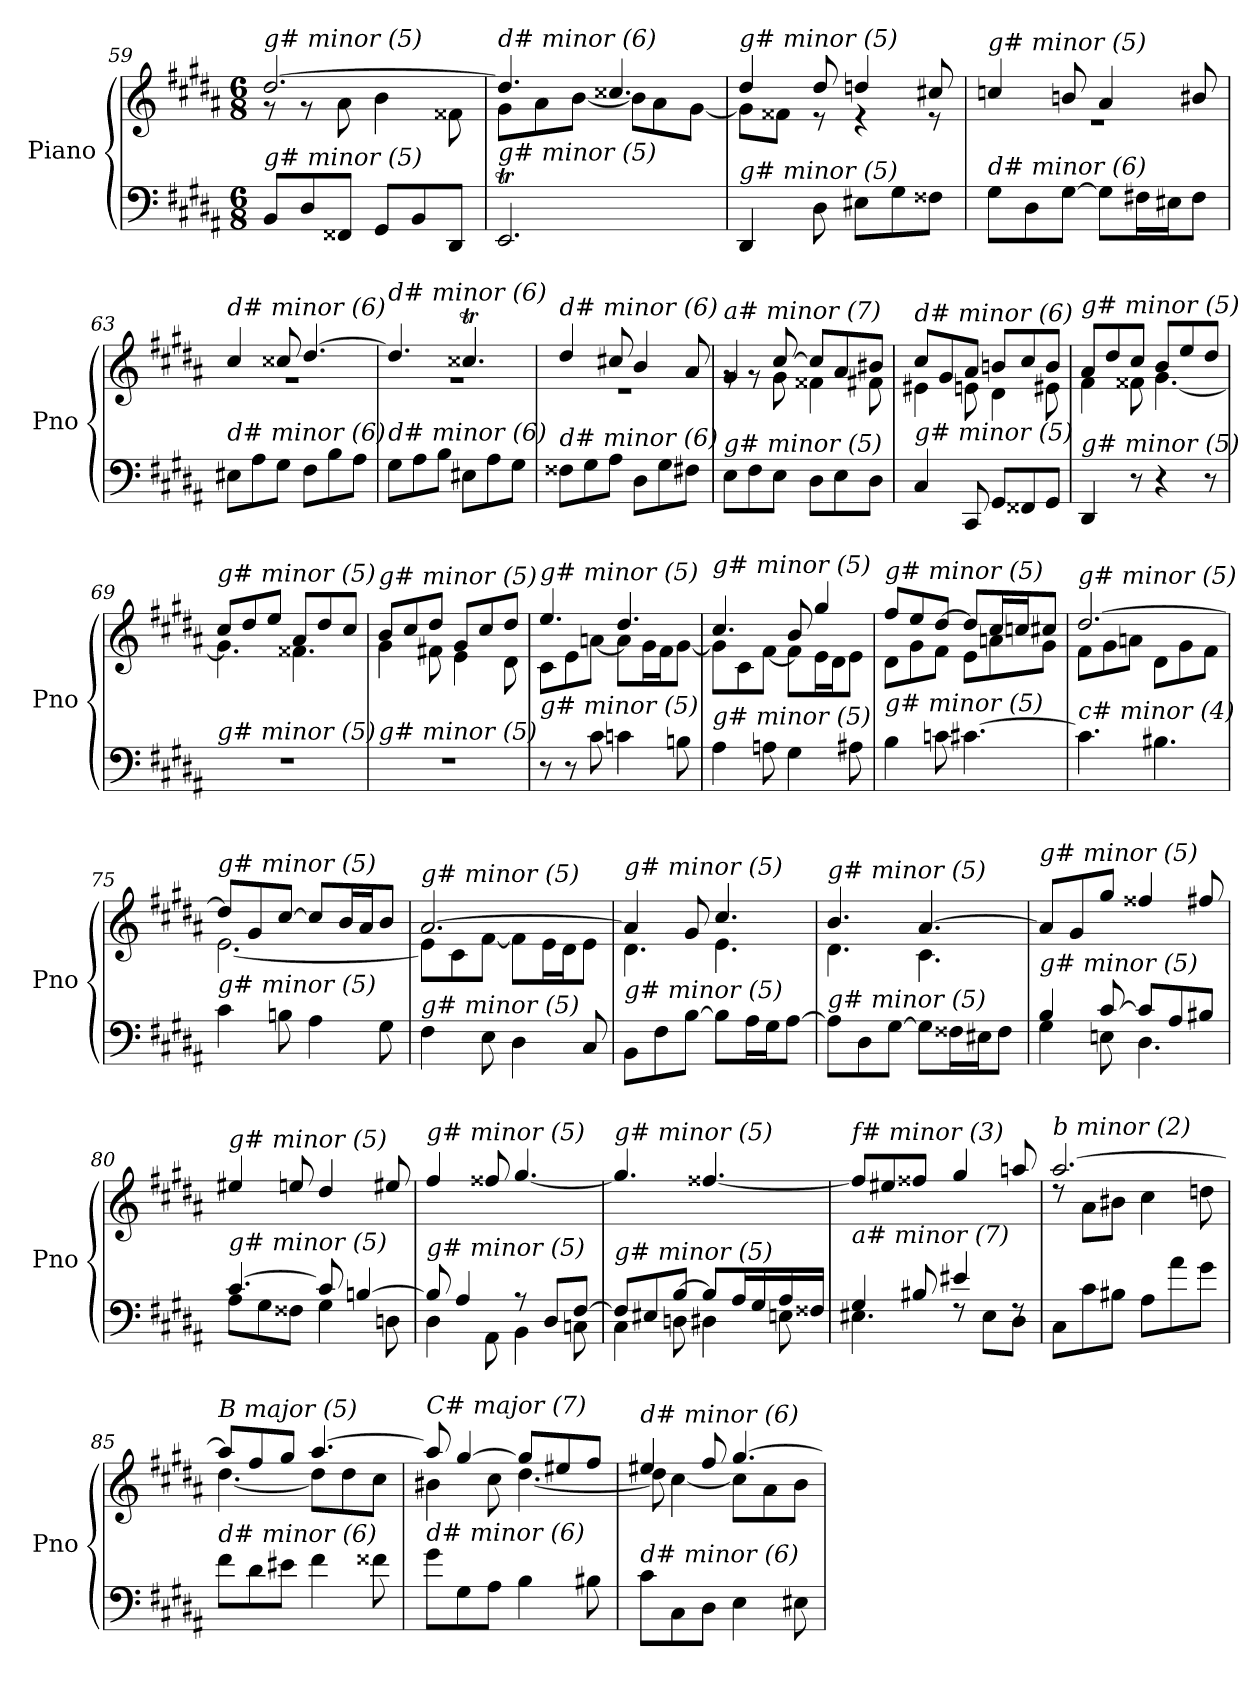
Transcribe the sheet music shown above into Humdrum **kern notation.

**kern	**kern
*part1	*part1
*staff2	*staff1
*I"Piano	*
*I'Pno	*
*clefF4	*clefG2
*k[f#c#g#d#a#]	*k[f#c#g#d#a#]
*M6/8	*M6/8
=59	=59
*	*^
!	!LO:TX:i:t=g# minor (5)	!
!LO:TX:i:t=g# minor (5)	!	!
8BB/L	[2.dd#/	8r
8D#/	.	8r
8FF##X/J	.	8a#\
8GG#/L	.	4b\
8BB/	.	.
8DD#/J	.	8f##X\
=60	=60	=60
!	!LO:TX:i:t=d# minor (6)	!
!LO:TX:i:t=g# minor (5)	!	!
2.EET/	4.dd#/]	8g#\L
.	.	8a#\
.	.	[8b\J
.	4.cc##X/	8b\L]
.	.	8a#\
.	.	[8g#\J
!!LO:PB:g=z	!!
=61	=61	=61
!	!LO:TX:i:t=g# minor (5)	!
!LO:TX:i:t=g# minor (5)	!	!
4DD#/	4dd#/	8g#\L]
.	.	8f##X\J
8D#\	8dd#/	8r
8E#X\L	4ddni/	4r
8G#\	.	.
8F##X\J	8cc#X/	8r
=62	=62	=62
!	!LO:TX:i:t=g# minor (5)	!
!LO:TX:i:t=d# minor (6)	!	!
8G#\L	4ccni/	2.r
8D#\	.	.
[8G#\J	8bn/	.
8G#\L]	4a#/	.
16F#X\L	.	.
16E#X\J	.	.
8F#\J	8b#Xj/	.
=63	=63	=63
!	!LO:TX:i:t=d# minor (6)	!
!LO:TX:i:t=d# minor (6)	!	!
8E#X\L	4cc#/	2.r
8A#\	.	.
8G#\J	8cc##X/	.
8F#\L	[4.dd#/	.
8B\	.	.
8A#\J	.	.
=64	=64	=64
!	!LO:TX:i:t=d# minor (6)	!
!LO:TX:i:t=d# minor (6)	!	!
8G#\L	4.dd#/]	2.r
8A#\	.	.
8B\J	.	.
8E#X\L	4.cc##Xt/	.
8A#\	.	.
8G#\J	.	.
=65	=65	=65
!	!LO:TX:i:t=d# minor (6)	!
!LO:TX:i:t=d# minor (6)	!	!
8F##Xj\L	4dd#/	2.r
8G#\	.	.
8A#\J	8cc#X/	.
8D#\L	4b/	.
8G#\	.	.
8F#X\J	8a#/	.
!!LO:LB:g=z	!!
=66	=66	=66
!	!LO:TX:i:t=a# minor (7)	!
!LO:TX:i:t=g# minor (5)	!	!
8E\L	4g#/	8rg
8F#\	.	8rg
8E\J	[8cc#/	8g#\
8D#\L	8cc#/L]	4f##X\
8E\	8a#/	.
8D#\J	8b#X/J	8f#X\
=67	=67	=67
!	!LO:TX:i:t=d# minor (6)	!
!LO:TX:i:t=g# minor (5)	!	!
4C#/	8cc#/L	4e#X\
.	8g#/	.
8CC#/	8a#/J	8en\
8GG#/L	8bn/L	4d#\
8FF##X/	8cc#/	.
8GG#/J	8b/J	8e#X\
=68	=68	=68
!	!LO:TX:i:t=g# minor (5)	!
!LO:TX:i:t=g# minor (5)	!	!
4DD#/	8a#/L	4f#\
.	8dd#/	.
8r	8cc#/J	8f##X\
4r	8b/L	[4.g#\
.	8ee/	.
8r	8dd#/J	.
=69	=69	=69
!	!LO:TX:i:t=g# minor (5)	!
!LO:TX:i:t=g# minor (5)	!	!
2.r	8cc#/L	4.g#\]
.	8dd#/	.
.	8ee/J	.
.	8a#/L	4.f##X\
.	8dd#/	.
.	8cc#/J	.
=70	=70	=70
!	!LO:TX:i:t=g# minor (5)	!
!LO:TX:i:t=g# minor (5)	!	!
2.r	8b/L	4g#\
.	8cc#/	.
.	8dd#/J	8f#X\
.	8g#/L	4e\
.	8cc#/	.
.	8dd#/J	8d#\
!!LO:LB:g=z	!!
=71	=71	=71
!	!LO:TX:i:t=g# minor (5)	!
!LO:TX:i:t=g# minor (5)	!	!
8r	4.ee/	8c#\L
8r	.	8e\
8c#\	.	[8an\J
4cni\	4.dd#/	8a\L]
.	.	16g#\L
.	.	16f#\J
8Bn\	.	[8g#\J
=72	=72	=72
!	!LO:TX:i:t=g# minor (5)	!
!LO:TX:i:t=g# minor (5)	!	!
4A#\	4.cc#/	8g#\L]
.	.	8c#\
8An\	.	[8f#\J
4G#\	8b/	8f#\L]
.	4gg#/	16e\L
.	.	16d#\J
8A#X\	.	8e\J
=73	=73	=73
!	!LO:TX:i:t=g# minor (5)	!
!LO:TX:i:t=g# minor (5)	!	!
4B\	8ff#/L	8d#\L
.	8ee/	8g#\
8cni\	[8dd#/J	8f#\J
[4.c#\	8dd#/L]	8e\L
.	16cc#/L	8an\
.	16ccni/J	.
.	8cc#/J	8g#\J
=74	=74	=74
!	!LO:TX:i:t=g# minor (5)	!
!LO:TX:i:t=c# minor (4)	!	!
4.c#\]	[2.dd#/	8f#\L
.	.	8g#\
.	.	8an\J
4.B#X\	.	8d#\L
.	.	8g#\
.	.	8f#\J
=75	=75	=75
!	!LO:TX:i:t=g# minor (5)	!
!LO:TX:i:t=g# minor (5)	!	!
4c#\	8dd#/L]	[2.e\
.	8g#/	.
8Bn\	[8cc#/J	.
4A#\	8cc#/L]	.
.	16b/L	.
.	16a#/J	.
8G#\	8b/J	.
!!LO:LB:g=z	!!
=76	=76	=76
!	!LO:TX:i:t=g# minor (5)	!
!LO:TX:i:t=g# minor (5)	!	!
4F#\	[2.a#/	8e\L]
.	.	8c#\
8E\	.	[8f#\J
4D#\	.	8f#\L]
.	.	16e\L
.	.	16d#\J
8C#/	.	8e\J
=77	=77	=77
!	!LO:TX:i:t=g# minor (5)	!
!LO:TX:i:t=g# minor (5)	!	!
8BB\L	4a#/]	4.d#\
8F#\	.	.
[8B\J	8g#/	.
8B\L]	4.cc#/	4.e\
16A#\L	.	.
16G#\J	.	.
[8A#\J	.	.
=78	=78	=78
!	!LO:TX:i:t=g# minor (5)	!
!LO:TX:i:t=g# minor (5)	!	!
8A#\L]	4.b/	4.d#\
8D#\	.	.
[8G#\J	.	.
8G#\L]	[4.a#/	4.c#\
16F##X\L	.	.
16E#X\J	.	.
8F##\J	.	.
*	*v	*v
=79	=79
*^	*
!	!	!LO:TX:i:t=g# minor (5)
!LO:TX:i:t=g# minor (5)	!	!
4B/	4G#\	8a#/L]
.	.	8g#/
[8c#/	8En\	8gg#/J
8c#/L]	4.D#\	4ff##X/
8A#/	.	.
8B#Xj/J	.	8ff#X/
=80	=80	=80
!	!	!LO:TX:i:t=g# minor (5)
!LO:TX:i:t=g# minor (5)	!	!
[4.c#/	8A#\L	4ee#X/
.	8G#\	.
.	8F##X\J	8een/
8c#/]	4G#\	4dd#/
[4Bn/	.	.
.	8Dni\	8ee#X/
!!LO:LB:g=z
=81	=81	=81
!	!	!LO:TX:i:t=g# minor (5)
!LO:TX:i:t=g# minor (5)	!	!
8B/]	4D#\	4ff#/
4A#/	.	.
.	8AA#\	8ff##X/
8r	4BB\	[4.gg#/
8D#/L	.	.
[8F#/J	8Cni\	.
=82	=82	=82
!	!	!LO:TX:i:t=g# minor (5)
!LO:TX:i:t=g# minor (5)	!	!
8F#/L]	4C#\	4.gg#/]
8E#X/	.	.
[8B/J	8Dni\	.
8B/L]	4D#\	[4.ff##X/
16A#/L	.	.
16G#/	.	.
16A#/	8Eni\	.
16F##X/JJ	.	.
=83	=83	=83
!	!	!LO:TX:i:t=f# minor (3)
!LO:TX:i:t=a# minor (7)	!	!
4G#/	4.E#X\	8ff##/L]
.	.	8ee#X/
8B#X/	.	8ff##Xj/J
4e#X/	8rF	4gg#/
.	8E#\L	.
8rF	8D#\J	8aani/
=84	=84	=84
*	*	*^
!	!	!LO:TX:i:t=b minor (2)	!
!LO:TX:i:t=a# minor (7)	!	!	!
*v	*v	*	*
8C#\L	[2.aa#/	8rdd
8c#\	.	8a#\L
8B#X\J	.	8b#Xj\J
8A#\L	.	4cc#\
8a#\	.	.
8g#\J	.	8ddni\
=85	=85	=85
!	!LO:TX:i:t=B major (5)	!
!LO:TX:i:t=d# minor (6)	!	!
8f#\L	8aa#/L]	[4.dd#\
8d#\	8ff#/	.
8e#X\J	8gg#/J	.
4f#\	[4.aa#/	8dd#\L]
.	.	8dd#\
8f##X\	.	8cc#\J
!!LO:LB:g=z	!!
=86	=86	=86
!	!LO:TX:i:t=C# major (7)	!
!LO:TX:i:t=d# minor (6)	!	!
8g#\L	8aa#/]	4b#X\
8G#\	[4gg#/	.
8A#\J	.	8cc#\
4B\	8gg#/L]	[4.dd#\
.	8ee#X/	.
8B#X\	8ff#/J	.
=87	=87	=87
!	!LO:TX:i:t=d# minor (6)	!
!LO:TX:i:t=d# minor (6)	!	!
8c#\L	4ee#X/	8dd#\]
8C#\	.	[4cc#\
8D#\J	8ff#/	.
4E\	[4.gg#/	8cc#\L]
.	.	8a#\
8E#X\	.	8b\J
*	*v	*v
=	=
*-	*-
